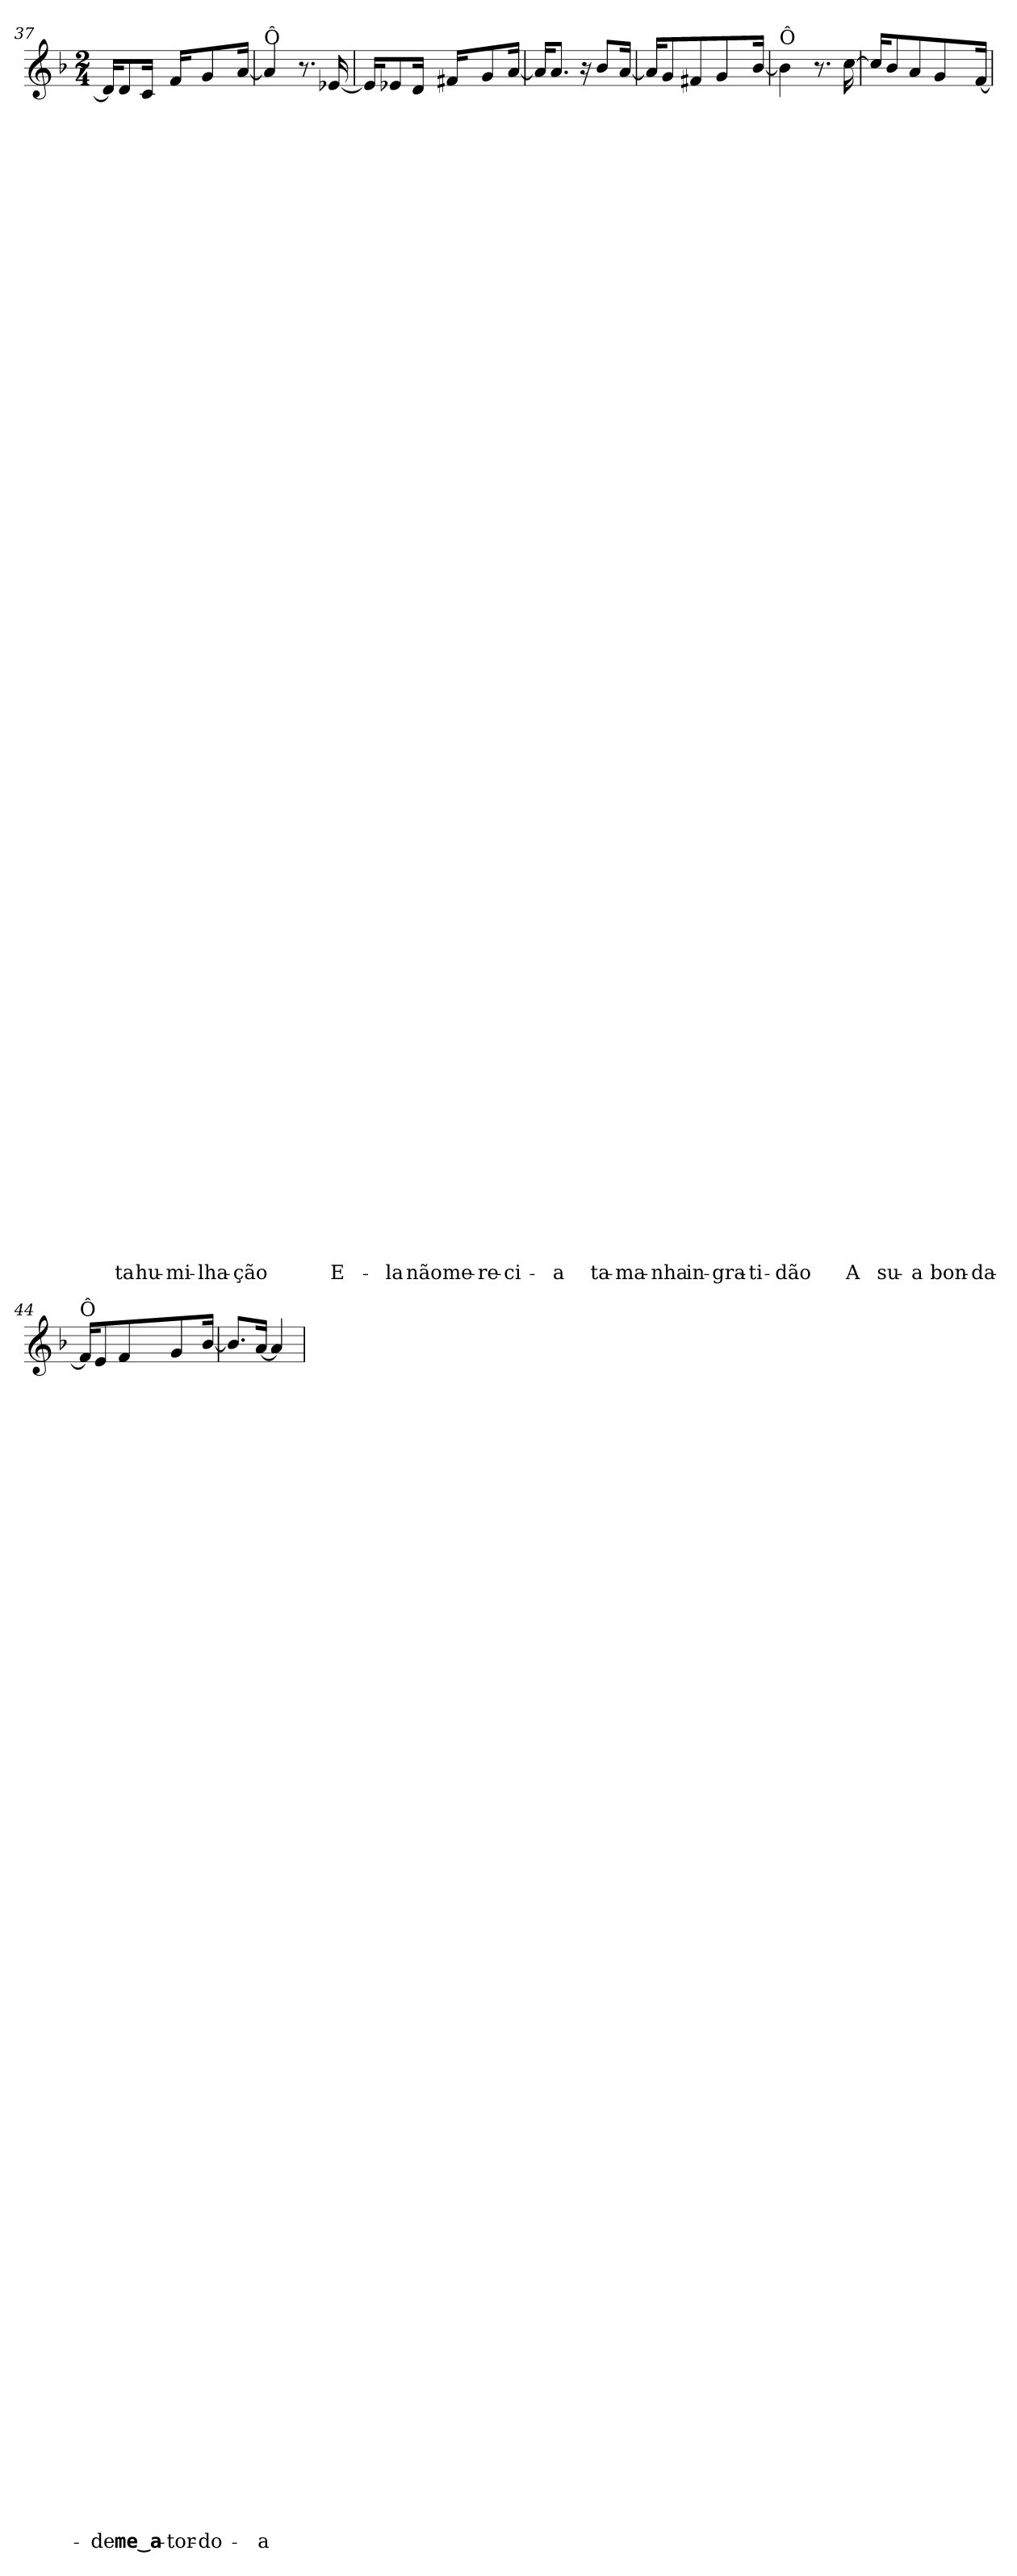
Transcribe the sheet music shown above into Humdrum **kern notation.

**kern	**text	**text	**text	**text	**text	**text	**text	**text	**text	**text	**text	**text	**text	**text	**text	**text	**text	**text	**text	**text	**text	**text	**text	**text	**text	**text	**text	**text	**text	**text	**text	**text	**text	**text	**text	**text	**text	**text	**text	**text	**text	**text	**text	**text	**text	**text	**text	**text	**text	**text	**text	**text	**text	**text	**text	**text	**text	**text	**text	**text	**text
*part1	*part1	*part1	*part1	*part1	*part1	*part1	*part1	*part1	*part1	*part1	*part1	*part1	*part1	*part1	*part1	*part1	*part1	*part1	*part1	*part1	*part1	*part1	*part1	*part1	*part1	*part1	*part1	*part1	*part1	*part1	*part1	*part1	*part1	*part1	*part1	*part1	*part1	*part1	*part1	*part1	*part1	*part1	*part1	*part1	*part1	*part1	*part1	*part1	*part1	*part1	*part1	*part1	*part1	*part1	*part1	*part1	*part1	*part1	*part1	*part1	*part1
*staff1	*staff1	*staff1	*staff1	*staff1	*staff1	*staff1	*staff1	*staff1	*staff1	*staff1	*staff1	*staff1	*staff1	*staff1	*staff1	*staff1	*staff1	*staff1	*staff1	*staff1	*staff1	*staff1	*staff1	*staff1	*staff1	*staff1	*staff1	*staff1	*staff1	*staff1	*staff1	*staff1	*staff1	*staff1	*staff1	*staff1	*staff1	*staff1	*staff1	*staff1	*staff1	*staff1	*staff1	*staff1	*staff1	*staff1	*staff1	*staff1	*staff1	*staff1	*staff1	*staff1	*staff1	*staff1	*staff1	*staff1	*staff1	*staff1	*staff1	*staff1	*staff1
!!LO:LB:g=z
*clefG2	*	*	*	*	*	*	*	*	*	*	*	*	*	*	*	*	*	*	*	*	*	*	*	*	*	*	*	*	*	*	*	*	*	*	*	*	*	*	*	*	*	*	*	*	*	*	*	*	*	*	*	*	*	*	*	*	*	*	*	*	*
*k[b-]	*	*	*	*	*	*	*	*	*	*	*	*	*	*	*	*	*	*	*	*	*	*	*	*	*	*	*	*	*	*	*	*	*	*	*	*	*	*	*	*	*	*	*	*	*	*	*	*	*	*	*	*	*	*	*	*	*	*	*	*	*
*d:	*	*	*	*	*	*	*	*	*	*	*	*	*	*	*	*	*	*	*	*	*	*	*	*	*	*	*	*	*	*	*	*	*	*	*	*	*	*	*	*	*	*	*	*	*	*	*	*	*	*	*	*	*	*	*	*	*	*	*	*	*
*M2/4	*	*	*	*	*	*	*	*	*	*	*	*	*	*	*	*	*	*	*	*	*	*	*	*	*	*	*	*	*	*	*	*	*	*	*	*	*	*	*	*	*	*	*	*	*	*	*	*	*	*	*	*	*	*	*	*	*	*	*	*	*
=37	=37	=37	=37	=37	=37	=37	=37	=37	=37	=37	=37	=37	=37	=37	=37	=37	=37	=37	=37	=37	=37	=37	=37	=37	=37	=37	=37	=37	=37	=37	=37	=37	=37	=37	=37	=37	=37	=37	=37	=37	=37	=37	=37	=37	=37	=37	=37	=37	=37	=37	=37	=37	=37	=37	=37	=37	=37	=37	=37	=37	=37
16d/KL]	.	.	.	.	.	.	.	.	.	.	.	.	.	.	.	.	.	.	.	.	.	.	.	.	.	.	.	.	.	.	.	.	.	.	.	.	.	.	.	.	.	.	.	.	.	.	.	.	.	.	.	.	.	.	.	.	.	.	.	.	.
!	!	!	!	!	!	!	!	!	!	!	!	!	!	!	!	!	!	!	!	!	!	!	!	!	!	!	!	!	!	!	!	!	!	!	!	!	!	!	!	!	!	!	!	!	!	!	!	!	!	!	!	!	!	!	!	!	!	!	!	!	!LO:LY:b
8d/	.	.	.	.	.	.	.	.	.	.	.	.	.	.	.	.	.	.	.	.	.	.	.	.	.	.	.	.	.	.	.	.	.	.	.	.	.	.	.	.	.	.	.	.	.	.	.	.	.	.	.	.	.	.	.	.	.	.	.	.	-ta
!	!	!	!	!	!	!	!	!	!	!	!	!	!	!	!	!	!	!	!	!	!	!	!	!	!	!	!	!	!	!	!	!	!	!	!	!	!	!	!	!	!	!	!	!	!	!	!	!	!	!	!	!	!	!	!	!	!	!	!	!	!LO:LY:b
16c/Jk	.	.	.	.	.	.	.	.	.	.	.	.	.	.	.	.	.	.	.	.	.	.	.	.	.	.	.	.	.	.	.	.	.	.	.	.	.	.	.	.	.	.	.	.	.	.	.	.	.	.	.	.	.	.	.	.	.	.	.	.	hu-
!	!	!	!	!	!	!	!	!	!	!	!	!	!	!	!	!	!	!	!	!	!	!	!	!	!	!	!	!	!	!	!	!	!	!	!	!	!	!	!	!	!	!	!	!	!	!	!	!	!	!	!	!	!	!	!	!	!	!	!	!	!LO:LY:b
16f/KL	.	.	.	.	.	.	.	.	.	.	.	.	.	.	.	.	.	.	.	.	.	.	.	.	.	.	.	.	.	.	.	.	.	.	.	.	.	.	.	.	.	.	.	.	.	.	.	.	.	.	.	.	.	.	.	.	.	.	.	.	-mi-
!	!	!	!	!	!	!	!	!	!	!	!	!	!	!	!	!	!	!	!	!	!	!	!	!	!	!	!	!	!	!	!	!	!	!	!	!	!	!	!	!	!	!	!	!	!	!	!	!	!	!	!	!	!	!	!	!	!	!	!	!	!LO:LY:b
8g/	.	.	.	.	.	.	.	.	.	.	.	.	.	.	.	.	.	.	.	.	.	.	.	.	.	.	.	.	.	.	.	.	.	.	.	.	.	.	.	.	.	.	.	.	.	.	.	.	.	.	.	.	.	.	.	.	.	.	.	.	-lha-
!	!	!	!	!	!	!	!	!	!	!	!	!	!	!	!	!	!	!	!	!	!	!	!	!	!	!	!	!	!	!	!	!	!	!	!	!	!	!	!	!	!	!	!	!	!	!	!	!	!	!	!	!	!	!	!	!	!	!	!	!	!LO:LY:b
[16a/Jk	.	.	.	.	.	.	.	.	.	.	.	.	.	.	.	.	.	.	.	.	.	.	.	.	.	.	.	.	.	.	.	.	.	.	.	.	.	.	.	.	.	.	.	.	.	.	.	.	.	.	.	.	.	.	.	.	.	.	.	.	-ção
=38	=38	=38	=38	=38	=38	=38	=38	=38	=38	=38	=38	=38	=38	=38	=38	=38	=38	=38	=38	=38	=38	=38	=38	=38	=38	=38	=38	=38	=38	=38	=38	=38	=38	=38	=38	=38	=38	=38	=38	=38	=38	=38	=38	=38	=38	=38	=38	=38	=38	=38	=38	=38	=38	=38	=38	=38	=38	=38	=38	=38	=38
!LO:TX:a:t=Ô	!	!	!	!	!	!	!	!	!	!	!	!	!	!	!	!	!	!	!	!	!	!	!	!	!	!	!	!	!	!	!	!	!	!	!	!	!	!	!	!	!	!	!	!	!	!	!	!	!	!	!	!	!	!	!	!	!	!	!	!	!
4a/]	.	.	.	.	.	.	.	.	.	.	.	.	.	.	.	.	.	.	.	.	.	.	.	.	.	.	.	.	.	.	.	.	.	.	.	.	.	.	.	.	.	.	.	.	.	.	.	.	.	.	.	.	.	.	.	.	.	.	.	.	.
8.r	.	.	.	.	.	.	.	.	.	.	.	.	.	.	.	.	.	.	.	.	.	.	.	.	.	.	.	.	.	.	.	.	.	.	.	.	.	.	.	.	.	.	.	.	.	.	.	.	.	.	.	.	.	.	.	.	.	.	.	.	.
!	!	!	!	!	!	!	!	!	!	!	!	!	!	!	!	!	!	!	!	!	!	!	!	!	!	!	!	!	!	!	!	!	!	!	!	!	!	!	!	!	!	!	!	!	!	!	!	!	!	!	!	!	!	!	!	!	!	!	!	!	!LO:LY:b
[16e-X/	.	.	.	.	.	.	.	.	.	.	.	.	.	.	.	.	.	.	.	.	.	.	.	.	.	.	.	.	.	.	.	.	.	.	.	.	.	.	.	.	.	.	.	.	.	.	.	.	.	.	.	.	.	.	.	.	.	.	.	.	E-
=39	=39	=39	=39	=39	=39	=39	=39	=39	=39	=39	=39	=39	=39	=39	=39	=39	=39	=39	=39	=39	=39	=39	=39	=39	=39	=39	=39	=39	=39	=39	=39	=39	=39	=39	=39	=39	=39	=39	=39	=39	=39	=39	=39	=39	=39	=39	=39	=39	=39	=39	=39	=39	=39	=39	=39	=39	=39	=39	=39	=39	=39
16e-/KL]	.	.	.	.	.	.	.	.	.	.	.	.	.	.	.	.	.	.	.	.	.	.	.	.	.	.	.	.	.	.	.	.	.	.	.	.	.	.	.	.	.	.	.	.	.	.	.	.	.	.	.	.	.	.	.	.	.	.	.	.	.
!	!	!	!	!	!	!	!	!	!	!	!	!	!	!	!	!	!	!	!	!	!	!	!	!	!	!	!	!	!	!	!	!	!	!	!	!	!	!	!	!	!	!	!	!	!	!	!	!	!	!	!	!	!	!	!	!	!	!	!	!	!LO:LY:b
8e-X/	.	.	.	.	.	.	.	.	.	.	.	.	.	.	.	.	.	.	.	.	.	.	.	.	.	.	.	.	.	.	.	.	.	.	.	.	.	.	.	.	.	.	.	.	.	.	.	.	.	.	.	.	.	.	.	.	.	.	.	.	-la
!	!	!	!	!	!	!	!	!	!	!	!	!	!	!	!	!	!	!	!	!	!	!	!	!	!	!	!	!	!	!	!	!	!	!	!	!	!	!	!	!	!	!	!	!	!	!	!	!	!	!	!	!	!	!	!	!	!	!	!	!	!LO:LY:b
16d/Jk	.	.	.	.	.	.	.	.	.	.	.	.	.	.	.	.	.	.	.	.	.	.	.	.	.	.	.	.	.	.	.	.	.	.	.	.	.	.	.	.	.	.	.	.	.	.	.	.	.	.	.	.	.	.	.	.	.	.	.	.	não
!	!	!	!	!	!	!	!	!	!	!	!	!	!	!	!	!	!	!	!	!	!	!	!	!	!	!	!	!	!	!	!	!	!	!	!	!	!	!	!	!	!	!	!	!	!	!	!	!	!	!	!	!	!	!	!	!	!	!	!	!	!LO:LY:b
16f#X/KL	.	.	.	.	.	.	.	.	.	.	.	.	.	.	.	.	.	.	.	.	.	.	.	.	.	.	.	.	.	.	.	.	.	.	.	.	.	.	.	.	.	.	.	.	.	.	.	.	.	.	.	.	.	.	.	.	.	.	.	.	me-
!	!	!	!	!	!	!	!	!	!	!	!	!	!	!	!	!	!	!	!	!	!	!	!	!	!	!	!	!	!	!	!	!	!	!	!	!	!	!	!	!	!	!	!	!	!	!	!	!	!	!	!	!	!	!	!	!	!	!	!	!	!LO:LY:b
8g/	.	.	.	.	.	.	.	.	.	.	.	.	.	.	.	.	.	.	.	.	.	.	.	.	.	.	.	.	.	.	.	.	.	.	.	.	.	.	.	.	.	.	.	.	.	.	.	.	.	.	.	.	.	.	.	.	.	.	.	.	-re-
!	!	!	!	!	!	!	!	!	!	!	!	!	!	!	!	!	!	!	!	!	!	!	!	!	!	!	!	!	!	!	!	!	!	!	!	!	!	!	!	!	!	!	!	!	!	!	!	!	!	!	!	!	!	!	!	!	!	!	!	!	!LO:LY:b
[16a/Jk	.	.	.	.	.	.	.	.	.	.	.	.	.	.	.	.	.	.	.	.	.	.	.	.	.	.	.	.	.	.	.	.	.	.	.	.	.	.	.	.	.	.	.	.	.	.	.	.	.	.	.	.	.	.	.	.	.	.	.	.	-ci-
=40	=40	=40	=40	=40	=40	=40	=40	=40	=40	=40	=40	=40	=40	=40	=40	=40	=40	=40	=40	=40	=40	=40	=40	=40	=40	=40	=40	=40	=40	=40	=40	=40	=40	=40	=40	=40	=40	=40	=40	=40	=40	=40	=40	=40	=40	=40	=40	=40	=40	=40	=40	=40	=40	=40	=40	=40	=40	=40	=40	=40	=40
16a/KL]	.	.	.	.	.	.	.	.	.	.	.	.	.	.	.	.	.	.	.	.	.	.	.	.	.	.	.	.	.	.	.	.	.	.	.	.	.	.	.	.	.	.	.	.	.	.	.	.	.	.	.	.	.	.	.	.	.	.	.	.	.
!	!	!	!	!	!	!	!	!	!	!	!	!	!	!	!	!	!	!	!	!	!	!	!	!	!	!	!	!	!	!	!	!	!	!	!	!	!	!	!	!	!	!	!	!	!	!	!	!	!	!	!	!	!	!	!	!	!	!	!	!	!LO:LY:b
8.a/J	.	.	.	.	.	.	.	.	.	.	.	.	.	.	.	.	.	.	.	.	.	.	.	.	.	.	.	.	.	.	.	.	.	.	.	.	.	.	.	.	.	.	.	.	.	.	.	.	.	.	.	.	.	.	.	.	.	.	.	.	-a
16r	.	.	.	.	.	.	.	.	.	.	.	.	.	.	.	.	.	.	.	.	.	.	.	.	.	.	.	.	.	.	.	.	.	.	.	.	.	.	.	.	.	.	.	.	.	.	.	.	.	.	.	.	.	.	.	.	.	.	.	.	.
!	!	!	!	!	!	!	!	!	!	!	!	!	!	!	!	!	!	!	!	!	!	!	!	!	!	!	!	!	!	!	!	!	!	!	!	!	!	!	!	!	!	!	!	!	!	!	!	!	!	!	!	!	!	!	!	!	!	!	!	!	!LO:LY:b
8b-/L	.	.	.	.	.	.	.	.	.	.	.	.	.	.	.	.	.	.	.	.	.	.	.	.	.	.	.	.	.	.	.	.	.	.	.	.	.	.	.	.	.	.	.	.	.	.	.	.	.	.	.	.	.	.	.	.	.	.	.	.	ta-
!	!	!	!	!	!	!	!	!	!	!	!	!	!	!	!	!	!	!	!	!	!	!	!	!	!	!	!	!	!	!	!	!	!	!	!	!	!	!	!	!	!	!	!	!	!	!	!	!	!	!	!	!	!	!	!	!	!	!	!	!	!LO:LY:b
[16a/Jk	.	.	.	.	.	.	.	.	.	.	.	.	.	.	.	.	.	.	.	.	.	.	.	.	.	.	.	.	.	.	.	.	.	.	.	.	.	.	.	.	.	.	.	.	.	.	.	.	.	.	.	.	.	.	.	.	.	.	.	.	-ma-
=41	=41	=41	=41	=41	=41	=41	=41	=41	=41	=41	=41	=41	=41	=41	=41	=41	=41	=41	=41	=41	=41	=41	=41	=41	=41	=41	=41	=41	=41	=41	=41	=41	=41	=41	=41	=41	=41	=41	=41	=41	=41	=41	=41	=41	=41	=41	=41	=41	=41	=41	=41	=41	=41	=41	=41	=41	=41	=41	=41	=41	=41
16a/KL]	.	.	.	.	.	.	.	.	.	.	.	.	.	.	.	.	.	.	.	.	.	.	.	.	.	.	.	.	.	.	.	.	.	.	.	.	.	.	.	.	.	.	.	.	.	.	.	.	.	.	.	.	.	.	.	.	.	.	.	.	.
!	!	!	!	!	!	!	!	!	!	!	!	!	!	!	!	!	!	!	!	!	!	!	!	!	!	!	!	!	!	!	!	!	!	!	!	!	!	!	!	!	!	!	!	!	!	!	!	!	!	!	!	!	!	!	!	!	!	!	!	!	!LO:LY:b
8g/	.	.	.	.	.	.	.	.	.	.	.	.	.	.	.	.	.	.	.	.	.	.	.	.	.	.	.	.	.	.	.	.	.	.	.	.	.	.	.	.	.	.	.	.	.	.	.	.	.	.	.	.	.	.	.	.	.	.	.	.	-nha
!	!	!	!	!	!	!	!	!	!	!	!	!	!	!	!	!	!	!	!	!	!	!	!	!	!	!	!	!	!	!	!	!	!	!	!	!	!	!	!	!	!	!	!	!	!	!	!	!	!	!	!	!	!	!	!	!	!	!	!	!	!LO:LY:b
8f#X/	.	.	.	.	.	.	.	.	.	.	.	.	.	.	.	.	.	.	.	.	.	.	.	.	.	.	.	.	.	.	.	.	.	.	.	.	.	.	.	.	.	.	.	.	.	.	.	.	.	.	.	.	.	.	.	.	.	.	.	.	in-
!	!	!	!	!	!	!	!	!	!	!	!	!	!	!	!	!	!	!	!	!	!	!	!	!	!	!	!	!	!	!	!	!	!	!	!	!	!	!	!	!	!	!	!	!	!	!	!	!	!	!	!	!	!	!	!	!	!	!	!	!	!LO:LY:b
8g/	.	.	.	.	.	.	.	.	.	.	.	.	.	.	.	.	.	.	.	.	.	.	.	.	.	.	.	.	.	.	.	.	.	.	.	.	.	.	.	.	.	.	.	.	.	.	.	.	.	.	.	.	.	.	.	.	.	.	.	.	-gra-
!	!	!	!	!	!	!	!	!	!	!	!	!	!	!	!	!	!	!	!	!	!	!	!	!	!	!	!	!	!	!	!	!	!	!	!	!	!	!	!	!	!	!	!	!	!	!	!	!	!	!	!	!	!	!	!	!	!	!	!	!	!LO:LY:b
[16b-/Jk	.	.	.	.	.	.	.	.	.	.	.	.	.	.	.	.	.	.	.	.	.	.	.	.	.	.	.	.	.	.	.	.	.	.	.	.	.	.	.	.	.	.	.	.	.	.	.	.	.	.	.	.	.	.	.	.	.	.	.	.	-ti-
=42	=42	=42	=42	=42	=42	=42	=42	=42	=42	=42	=42	=42	=42	=42	=42	=42	=42	=42	=42	=42	=42	=42	=42	=42	=42	=42	=42	=42	=42	=42	=42	=42	=42	=42	=42	=42	=42	=42	=42	=42	=42	=42	=42	=42	=42	=42	=42	=42	=42	=42	=42	=42	=42	=42	=42	=42	=42	=42	=42	=42	=42
!LO:TX:a:t=Ô	!	!	!	!	!	!	!	!	!	!	!	!	!	!	!	!	!	!	!	!	!	!	!	!	!	!	!	!	!	!	!	!	!	!	!	!	!	!	!	!	!	!	!	!	!	!	!	!	!	!	!	!	!	!	!	!	!	!	!	!	!
!	!	!	!	!	!	!	!	!	!	!	!	!	!	!	!	!	!	!	!	!	!	!	!	!	!	!	!	!	!	!	!	!	!	!	!	!	!	!	!	!	!	!	!	!	!	!	!	!	!	!	!	!	!	!	!	!	!	!	!	!	!LO:LY:b
4b-\]	.	.	.	.	.	.	.	.	.	.	.	.	.	.	.	.	.	.	.	.	.	.	.	.	.	.	.	.	.	.	.	.	.	.	.	.	.	.	.	.	.	.	.	.	.	.	.	.	.	.	.	.	.	.	.	.	.	.	.	.	-dão
8.r	.	.	.	.	.	.	.	.	.	.	.	.	.	.	.	.	.	.	.	.	.	.	.	.	.	.	.	.	.	.	.	.	.	.	.	.	.	.	.	.	.	.	.	.	.	.	.	.	.	.	.	.	.	.	.	.	.	.	.	.	.
!	!	!	!	!	!	!	!	!	!	!	!	!	!	!	!	!	!	!	!	!	!	!	!	!	!	!	!	!	!	!	!	!	!	!	!	!	!	!	!	!	!	!	!	!	!	!	!	!	!	!	!	!	!	!	!	!	!	!	!	!	!LO:LY:b
[16cc\	.	.	.	.	.	.	.	.	.	.	.	.	.	.	.	.	.	.	.	.	.	.	.	.	.	.	.	.	.	.	.	.	.	.	.	.	.	.	.	.	.	.	.	.	.	.	.	.	.	.	.	.	.	.	.	.	.	.	.	.	A
!!LO:LB:g=z
=43	=43	=43	=43	=43	=43	=43	=43	=43	=43	=43	=43	=43	=43	=43	=43	=43	=43	=43	=43	=43	=43	=43	=43	=43	=43	=43	=43	=43	=43	=43	=43	=43	=43	=43	=43	=43	=43	=43	=43	=43	=43	=43	=43	=43	=43	=43	=43	=43	=43	=43	=43	=43	=43	=43	=43	=43	=43	=43	=43	=43	=43
16cc/KL]	.	.	.	.	.	.	.	.	.	.	.	.	.	.	.	.	.	.	.	.	.	.	.	.	.	.	.	.	.	.	.	.	.	.	.	.	.	.	.	.	.	.	.	.	.	.	.	.	.	.	.	.	.	.	.	.	.	.	.	.	.
!	!	!	!	!	!	!	!	!	!	!	!	!	!	!	!	!	!	!	!	!	!	!	!	!	!	!	!	!	!	!	!	!	!	!	!	!	!	!	!	!	!	!	!	!	!	!	!	!	!	!	!	!	!	!	!	!	!	!	!	!	!LO:LY:b
8b-/	.	.	.	.	.	.	.	.	.	.	.	.	.	.	.	.	.	.	.	.	.	.	.	.	.	.	.	.	.	.	.	.	.	.	.	.	.	.	.	.	.	.	.	.	.	.	.	.	.	.	.	.	.	.	.	.	.	.	.	.	su-
!	!	!	!	!	!	!	!	!	!	!	!	!	!	!	!	!	!	!	!	!	!	!	!	!	!	!	!	!	!	!	!	!	!	!	!	!	!	!	!	!	!	!	!	!	!	!	!	!	!	!	!	!	!	!	!	!	!	!	!	!	!LO:LY:b
8a/	.	.	.	.	.	.	.	.	.	.	.	.	.	.	.	.	.	.	.	.	.	.	.	.	.	.	.	.	.	.	.	.	.	.	.	.	.	.	.	.	.	.	.	.	.	.	.	.	.	.	.	.	.	.	.	.	.	.	.	.	-a
!	!	!	!	!	!	!	!	!	!	!	!	!	!	!	!	!	!	!	!	!	!	!	!	!	!	!	!	!	!	!	!	!	!	!	!	!	!	!	!	!	!	!	!	!	!	!	!	!	!	!	!	!	!	!	!	!	!	!	!	!	!LO:LY:b
8g/	.	.	.	.	.	.	.	.	.	.	.	.	.	.	.	.	.	.	.	.	.	.	.	.	.	.	.	.	.	.	.	.	.	.	.	.	.	.	.	.	.	.	.	.	.	.	.	.	.	.	.	.	.	.	.	.	.	.	.	.	bon-
!	!	!	!	!	!	!	!	!	!	!	!	!	!	!	!	!	!	!	!	!	!	!	!	!	!	!	!	!	!	!	!	!	!	!	!	!	!	!	!	!	!	!	!	!	!	!	!	!	!	!	!	!	!	!	!	!	!	!	!	!	!LO:LY:b
[16f/Jk	.	.	.	.	.	.	.	.	.	.	.	.	.	.	.	.	.	.	.	.	.	.	.	.	.	.	.	.	.	.	.	.	.	.	.	.	.	.	.	.	.	.	.	.	.	.	.	.	.	.	.	.	.	.	.	.	.	.	.	.	-da-
=44	=44	=44	=44	=44	=44	=44	=44	=44	=44	=44	=44	=44	=44	=44	=44	=44	=44	=44	=44	=44	=44	=44	=44	=44	=44	=44	=44	=44	=44	=44	=44	=44	=44	=44	=44	=44	=44	=44	=44	=44	=44	=44	=44	=44	=44	=44	=44	=44	=44	=44	=44	=44	=44	=44	=44	=44	=44	=44	=44	=44	=44
!LO:TX:a:t=Ô	!	!	!	!	!	!	!	!	!	!	!	!	!	!	!	!	!	!	!	!	!	!	!	!	!	!	!	!	!	!	!	!	!	!	!	!	!	!	!	!	!	!	!	!	!	!	!	!	!	!	!	!	!	!	!	!	!	!	!	!	!
16f/KL]	.	.	.	.	.	.	.	.	.	.	.	.	.	.	.	.	.	.	.	.	.	.	.	.	.	.	.	.	.	.	.	.	.	.	.	.	.	.	.	.	.	.	.	.	.	.	.	.	.	.	.	.	.	.	.	.	.	.	.	.	.
!	!	!	!	!	!	!	!	!	!	!	!	!	!	!	!	!	!	!	!	!	!	!	!	!	!	!	!	!	!	!	!	!	!	!	!	!	!	!	!	!	!	!	!	!	!	!	!	!	!	!	!	!	!	!	!	!	!	!	!	!	!LO:LY:b
8e/	.	.	.	.	.	.	.	.	.	.	.	.	.	.	.	.	.	.	.	.	.	.	.	.	.	.	.	.	.	.	.	.	.	.	.	.	.	.	.	.	.	.	.	.	.	.	.	.	.	.	.	.	.	.	.	.	.	.	.	.	-de
!	!	!	!	!	!	!	!	!	!	!	!	!	!	!	!	!	!	!	!	!	!	!	!	!	!	!	!	!	!	!	!	!	!	!	!	!	!	!	!	!	!	!	!	!	!	!	!	!	!	!	!	!	!	!	!	!	!	!	!	!	!LO:LY:b
8f/	.	.	.	.	.	.	.	.	.	.	.	.	.	.	.	.	.	.	.	.	.	.	.	.	.	.	.	.	.	.	.	.	.	.	.	.	.	.	.	.	.	.	.	.	.	.	.	.	.	.	.	.	.	.	.	.	.	.	.	.	me‿a-
!	!	!	!	!	!	!	!	!	!	!	!	!	!	!	!	!	!	!	!	!	!	!	!	!	!	!	!	!	!	!	!	!	!	!	!	!	!	!	!	!	!	!	!	!	!	!	!	!	!	!	!	!	!	!	!	!	!	!	!	!	!LO:LY:b
8g/	.	.	.	.	.	.	.	.	.	.	.	.	.	.	.	.	.	.	.	.	.	.	.	.	.	.	.	.	.	.	.	.	.	.	.	.	.	.	.	.	.	.	.	.	.	.	.	.	.	.	.	.	.	.	.	.	.	.	.	.	-tor-
!	!	!	!	!	!	!	!	!	!	!	!	!	!	!	!	!	!	!	!	!	!	!	!	!	!	!	!	!	!	!	!	!	!	!	!	!	!	!	!	!	!	!	!	!	!	!	!	!	!	!	!	!	!	!	!	!	!	!	!	!	!LO:LY:b
[16b-/Jk	.	.	.	.	.	.	.	.	.	.	.	.	.	.	.	.	.	.	.	.	.	.	.	.	.	.	.	.	.	.	.	.	.	.	.	.	.	.	.	.	.	.	.	.	.	.	.	.	.	.	.	.	.	.	.	.	.	.	.	.	-do-
=45	=45	=45	=45	=45	=45	=45	=45	=45	=45	=45	=45	=45	=45	=45	=45	=45	=45	=45	=45	=45	=45	=45	=45	=45	=45	=45	=45	=45	=45	=45	=45	=45	=45	=45	=45	=45	=45	=45	=45	=45	=45	=45	=45	=45	=45	=45	=45	=45	=45	=45	=45	=45	=45	=45	=45	=45	=45	=45	=45	=45	=45
8.b-/L]	.	.	.	.	.	.	.	.	.	.	.	.	.	.	.	.	.	.	.	.	.	.	.	.	.	.	.	.	.	.	.	.	.	.	.	.	.	.	.	.	.	.	.	.	.	.	.	.	.	.	.	.	.	.	.	.	.	.	.	.	.
!	!	!	!	!	!	!	!	!	!	!	!	!	!	!	!	!	!	!	!	!	!	!	!	!	!	!	!	!	!	!	!	!	!	!	!	!	!	!	!	!	!	!	!	!	!	!	!	!	!	!	!	!	!	!	!	!	!	!	!	!	!LO:LY:b
[16a/Jk	.	.	.	.	.	.	.	.	.	.	.	.	.	.	.	.	.	.	.	.	.	.	.	.	.	.	.	.	.	.	.	.	.	.	.	.	.	.	.	.	.	.	.	.	.	.	.	.	.	.	.	.	.	.	.	.	.	.	.	.	-a
4a/]	.	.	.	.	.	.	.	.	.	.	.	.	.	.	.	.	.	.	.	.	.	.	.	.	.	.	.	.	.	.	.	.	.	.	.	.	.	.	.	.	.	.	.	.	.	.	.	.	.	.	.	.	.	.	.	.	.	.	.	.	.
=	=	=	=	=	=	=	=	=	=	=	=	=	=	=	=	=	=	=	=	=	=	=	=	=	=	=	=	=	=	=	=	=	=	=	=	=	=	=	=	=	=	=	=	=	=	=	=	=	=	=	=	=	=	=	=	=	=	=	=	=	=
*-	*-	*-	*-	*-	*-	*-	*-	*-	*-	*-	*-	*-	*-	*-	*-	*-	*-	*-	*-	*-	*-	*-	*-	*-	*-	*-	*-	*-	*-	*-	*-	*-	*-	*-	*-	*-	*-	*-	*-	*-	*-	*-	*-	*-	*-	*-	*-	*-	*-	*-	*-	*-	*-	*-	*-	*-	*-	*-	*-	*-	*-
